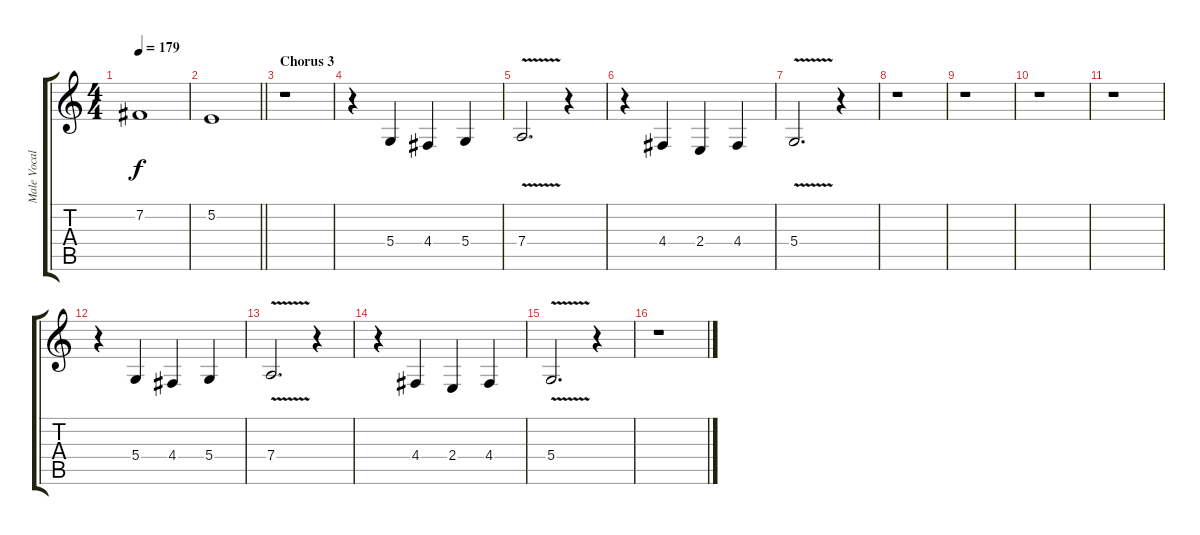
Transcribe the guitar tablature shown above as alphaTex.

\track ("Male Vocals" "Male Vocal") {instrument cello}
\staff {score tabs}
\tuning (E4 B3 G3 D3 A2 E2) {hide}
\ts (4 4)
\tempo 179
\clef g2
\ks c
7.2.1{dy f} |
\barLineRight lightlight
5.2.1 |
\section ("" "Chorus 3")
r.1 |
r.4 5.4.4 4.4.4 5.4.4 |
7.4{v}.2{d} r.4 |
r.4 4.4.4 2.4.4 4.4.4 |
5.4{v}.2{d} r.4 |
r.1 |
r.1 |
r.1 |
r.1 |
r.4 5.4.4 4.4.4 5.4.4 |
7.4{v}.2{d} r.4 |
r.4 4.4.4 2.4.4 4.4.4 |
5.4{v}.2{d} r.4 |
r.1
